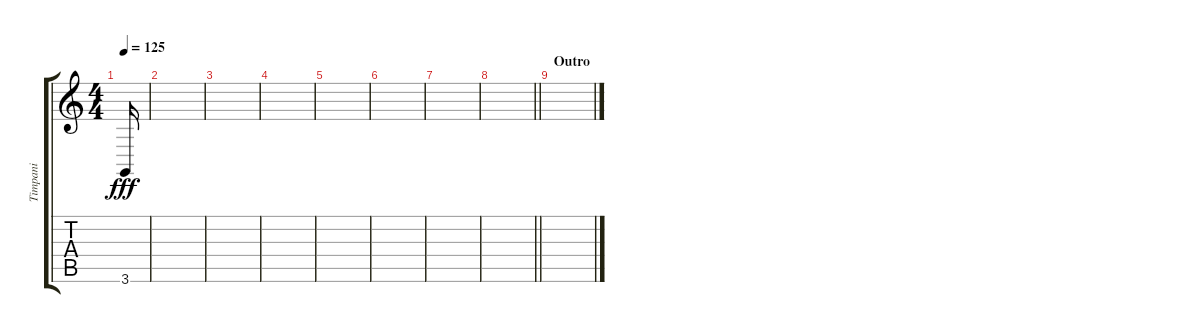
\track ("Timpani" "Timpani") {instrument timpani}
\staff {score tabs}
\tuning (E4 B3 G3 D3 A2 E2) {hide}
\ts (4 4)
\tempo 125
\clef g2
\ks c
3.6.16{dy fff} |
|
|
|
|
|
|
\barLineRight lightlight
|
\section ("" "Outro")
